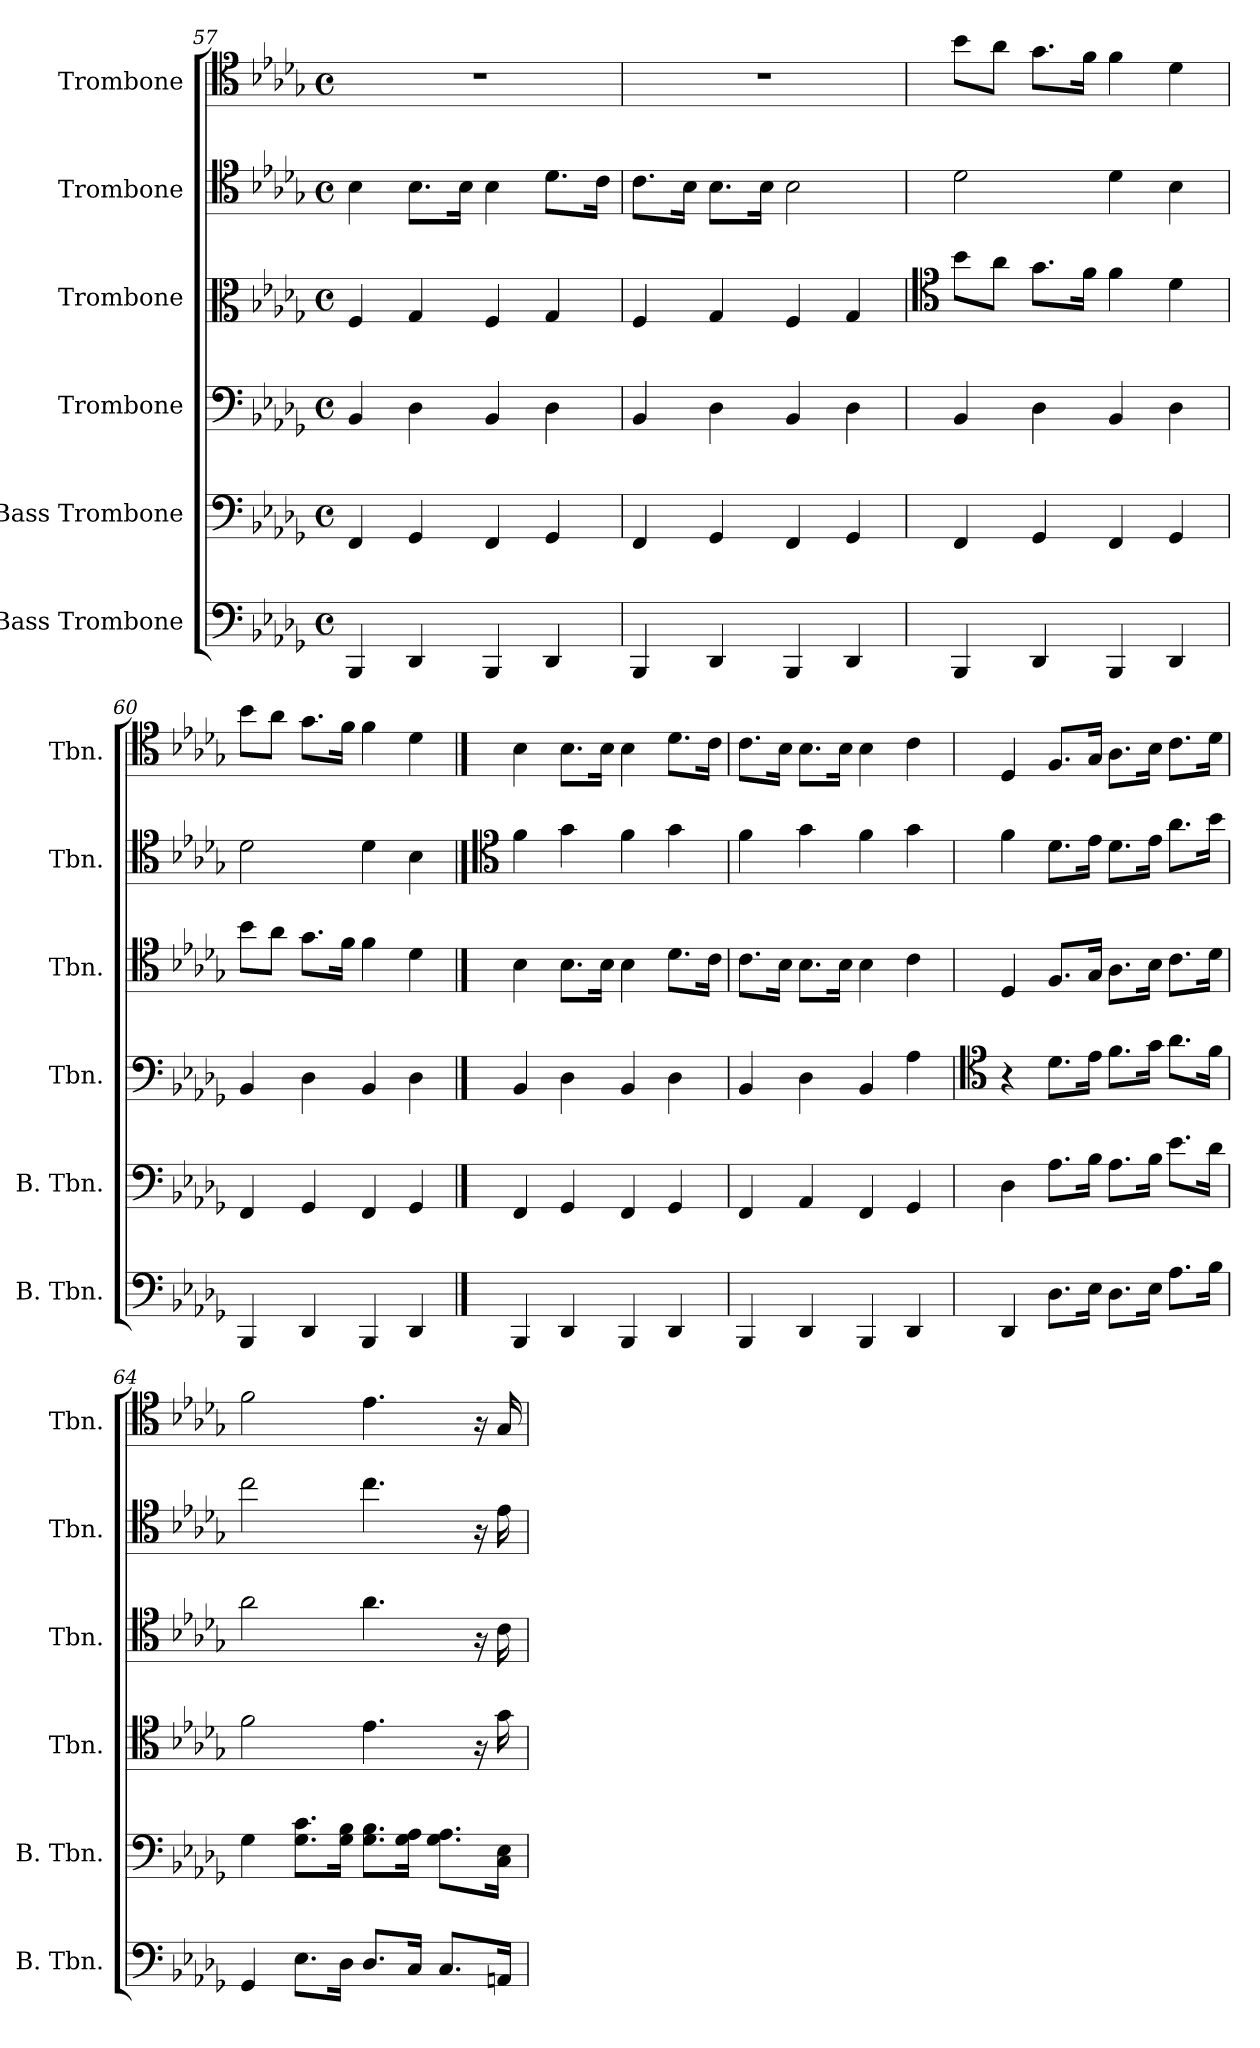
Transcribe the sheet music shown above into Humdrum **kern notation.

**kern	**kern	**kern	**kern	**kern	**kern
*part6	*part5	*part4	*part3	*part2	*part1
*staff6	*staff5	*staff4	*staff3	*staff2	*staff1
*I"Bass Trombone	*I"Bass Trombone	*I"Trombone	*I"Trombone	*I"Trombone	*I"Trombone
*I'B. Tbn.	*I'B. Tbn.	*I'Tbn.	*I'Tbn.	*I'Tbn.	*I'Tbn.
*clefF4	*clefF4	*clefF4	*clefC3	*clefC4	*clefC4
*k[b-e-a-d-g-]	*k[b-e-a-d-g-]	*k[b-e-a-d-g-]	*k[b-e-a-d-g-]	*k[b-e-a-d-g-]	*k[b-e-a-d-g-]
*M4/4	*M4/4	*M4/4	*M4/4	*M4/4	*M4/4
*met(c)	*met(c)	*met(c)	*met(c)	*met(c)	*met(c)
=57	=57	=57	=57	=57	=57
4BBB-/	4FF/	4BB-/	4F/	4B-\	1r
4DD-/	4GG-/	4D-\	4G-/	8.B-\L	.
.	.	.	.	16B-\Jk	.
4BBB-/	4FF/	4BB-/	4F/	4B-\	.
4DD-/	4GG-/	4D-\	4G-/	8.d-\L	.
.	.	.	.	16c\Jk	.
!!LO:PB:g=z
=58	=58	=58	=58	=58	=58
4BBB-/	4FF/	4BB-/	4F/	8.c\L	1r
.	.	.	.	16B-\Jk	.
4DD-/	4GG-/	4D-\	4G-/	8.B-\L	.
.	.	.	.	16B-\Jk	.
4BBB-/	4FF/	4BB-/	4F/	2B-\	.
4DD-/	4GG-/	4D-\	4G-/	.	.
=59	=59	=59	=59	=59	=59
*	*	*	*clefC4	*	*
4BBB-/	4FF/	4BB-/	8b-\L	2d-\	8b-\L
.	.	.	8a-\J	.	8a-\J
4DD-/	4GG-/	4D-\	8.g-\L	.	8.g-\L
.	.	.	16f\Jk	.	16f\Jk
4BBB-/	4FF/	4BB-/	4f\	4d-\	4f\
4DD-/	4GG-/	4D-\	4d-\	4B-\	4d-\
=60	=60	=60	=60	=60	=60
4BBB-/	4FF/	4BB-/	8b-\L	2d-\	8b-\L
.	.	.	8a-\J	.	8a-\J
4DD-/	4GG-/	4D-\	8.g-\L	.	8.g-\L
.	.	.	16f\Jk	.	16f\Jk
4BBB-/	4FF/	4BB-/	4f\	4d-\	4f\
4DD-/	4GG-/	4D-\	4d-\	4B-\	4d-\
==61	==61	==61	==61	==61	==61
*	*	*	*	*clefC4	*
4BBB-/	4FF/	4BB-/	4B-\	4f\	4B-\
4DD-/	4GG-/	4D-\	8.B-\L	4g-\	8.B-\L
.	.	.	16B-\Jk	.	16B-\Jk
4BBB-/	4FF/	4BB-/	4B-\	4f\	4B-\
4DD-/	4GG-/	4D-\	8.d-\L	4g-\	8.d-\L
.	.	.	16c\Jk	.	16c\Jk
!!LO:LB:g=z
=62	=62	=62	=62	=62	=62
4BBB-/	4FF/	4BB-/	8.c\L	4f\	8.c\L
.	.	.	16B-\Jk	.	16B-\Jk
4DD-/	4AA-/	4D-\	8.B-\L	4g-\	8.B-\L
.	.	.	16B-\Jk	.	16B-\Jk
4BBB-/	4FF/	4BB-/	4B-\	4f\	4B-\
4DD-/	4GG-/	4A-\	4c\	4g-\	4c\
=63	=63	=63	=63	=63	=63
*	*	*clefC4	*	*	*
4DD-/	4D-\	4r	4D-/	4f\	4D-/
8.D-\L	8.A-\L	8.d-\L	8.F/L	8.d-\L	8.F/L
16E-\Jk	16B-\Jk	16e-\Jk	16G-/Jk	16e-\Jk	16G-/Jk
8.D-\L	8.A-\L	8.f\L	8.A-\L	8.d-\L	8.A-\L
16E-\Jk	16B-\Jk	16g-\Jk	16B-\Jk	16e-\Jk	16B-\Jk
8.A-\L	8.e-\L	8.a-\L	8.c\L	8.a-\L	8.c\L
16B-\Jk	16d-\Jk	16f\Jk	16d-\Jk	16b-\Jk	16d-\Jk
=64	=64	=64	=64	=64	=64
4GG-/	4G-\	2f\	2a-\	2cc\	2f\
8.E-\L	8.G-\ 8.c\L	.	.	.	.
16D-\Jk	16G-\ 16B-\Jk	.	.	.	.
8.D-/L	8.G-\ 8.B-\L	4.e-\	4.a-\	4.cc\	4.e-\
16C/Jk	16G-\ 16A-\Jk	.	.	.	.
8.C/L	8.G-\ 8.A-\L	.	.	.	.
.	.	16r	16r	16r	16r
16AAn/Jk	16C\ 16E-\Jk	16g-\	16c\	16e-\	16G-/
=	=	=	=	=	=
*-	*-	*-	*-	*-	*-
